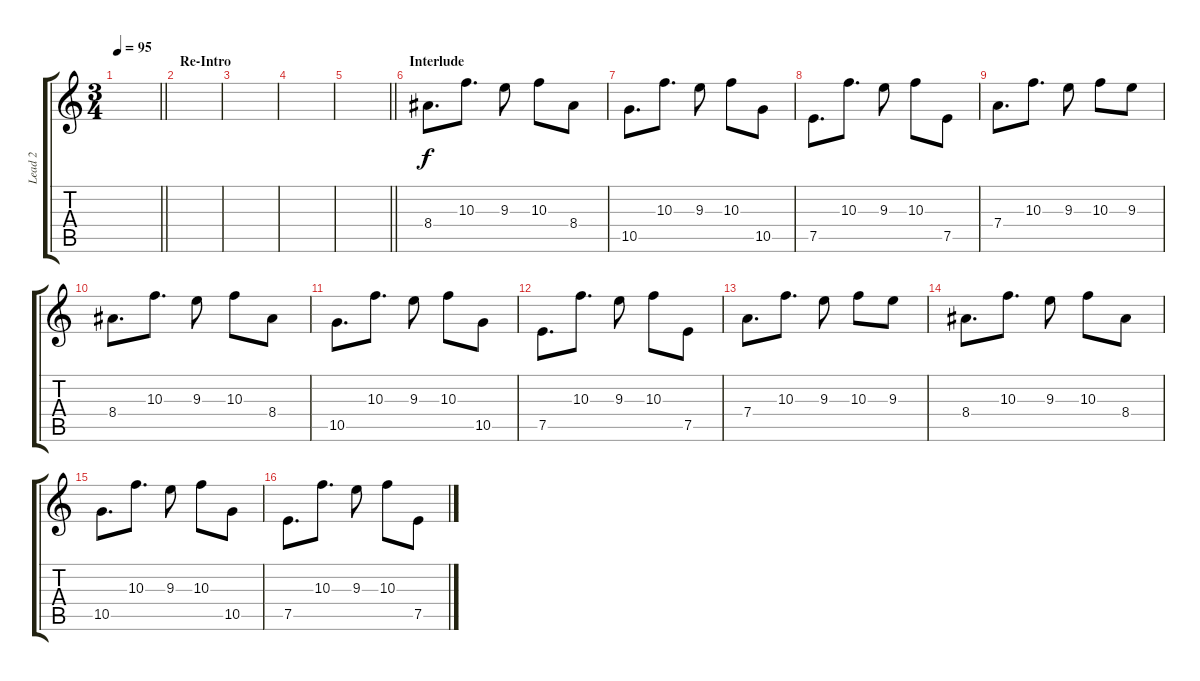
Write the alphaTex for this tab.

\track ("Lead 2" "Lead 2") {instrument distortionguitar}
\staff {score tabs}
\tuning (E4 B3 G3 D3 A2 D2) {hide}
\ts (3 4)
\tempo 95
\clef g2
\barLineRight lightlight
\ks c
|
\section ("" "Re-Intro")
|
|
|
\barLineRight lightlight
|
\section ("" "Interlude")
8.4.8{d volume 16 balance 16} 10.3.8{d} 9.3.8 10.3.8 8.4.8 |
10.5.8{d} 10.3.8{d} 9.3.8 10.3.8 10.5.8 |
7.5.8{d} 10.3.8{d} 9.3.8 10.3.8 7.5.8 |
7.4.8{d} 10.3.8{d} 9.3.8 10.3.8 9.3.8 |
8.4.8{d} 10.3.8{d} 9.3.8 10.3.8 8.4.8 |
10.5.8{d} 10.3.8{d} 9.3.8 10.3.8 10.5.8 |
7.5.8{d} 10.3.8{d} 9.3.8 10.3.8 7.5.8 |
7.4.8{d} 10.3.8{d} 9.3.8 10.3.8 9.3.8 |
8.4.8{d} 10.3.8{d} 9.3.8 10.3.8 8.4.8 |
10.5.8{d} 10.3.8{d} 9.3.8 10.3.8 10.5.8 |
7.5.8{d} 10.3.8{d} 9.3.8 10.3.8 7.5.8
